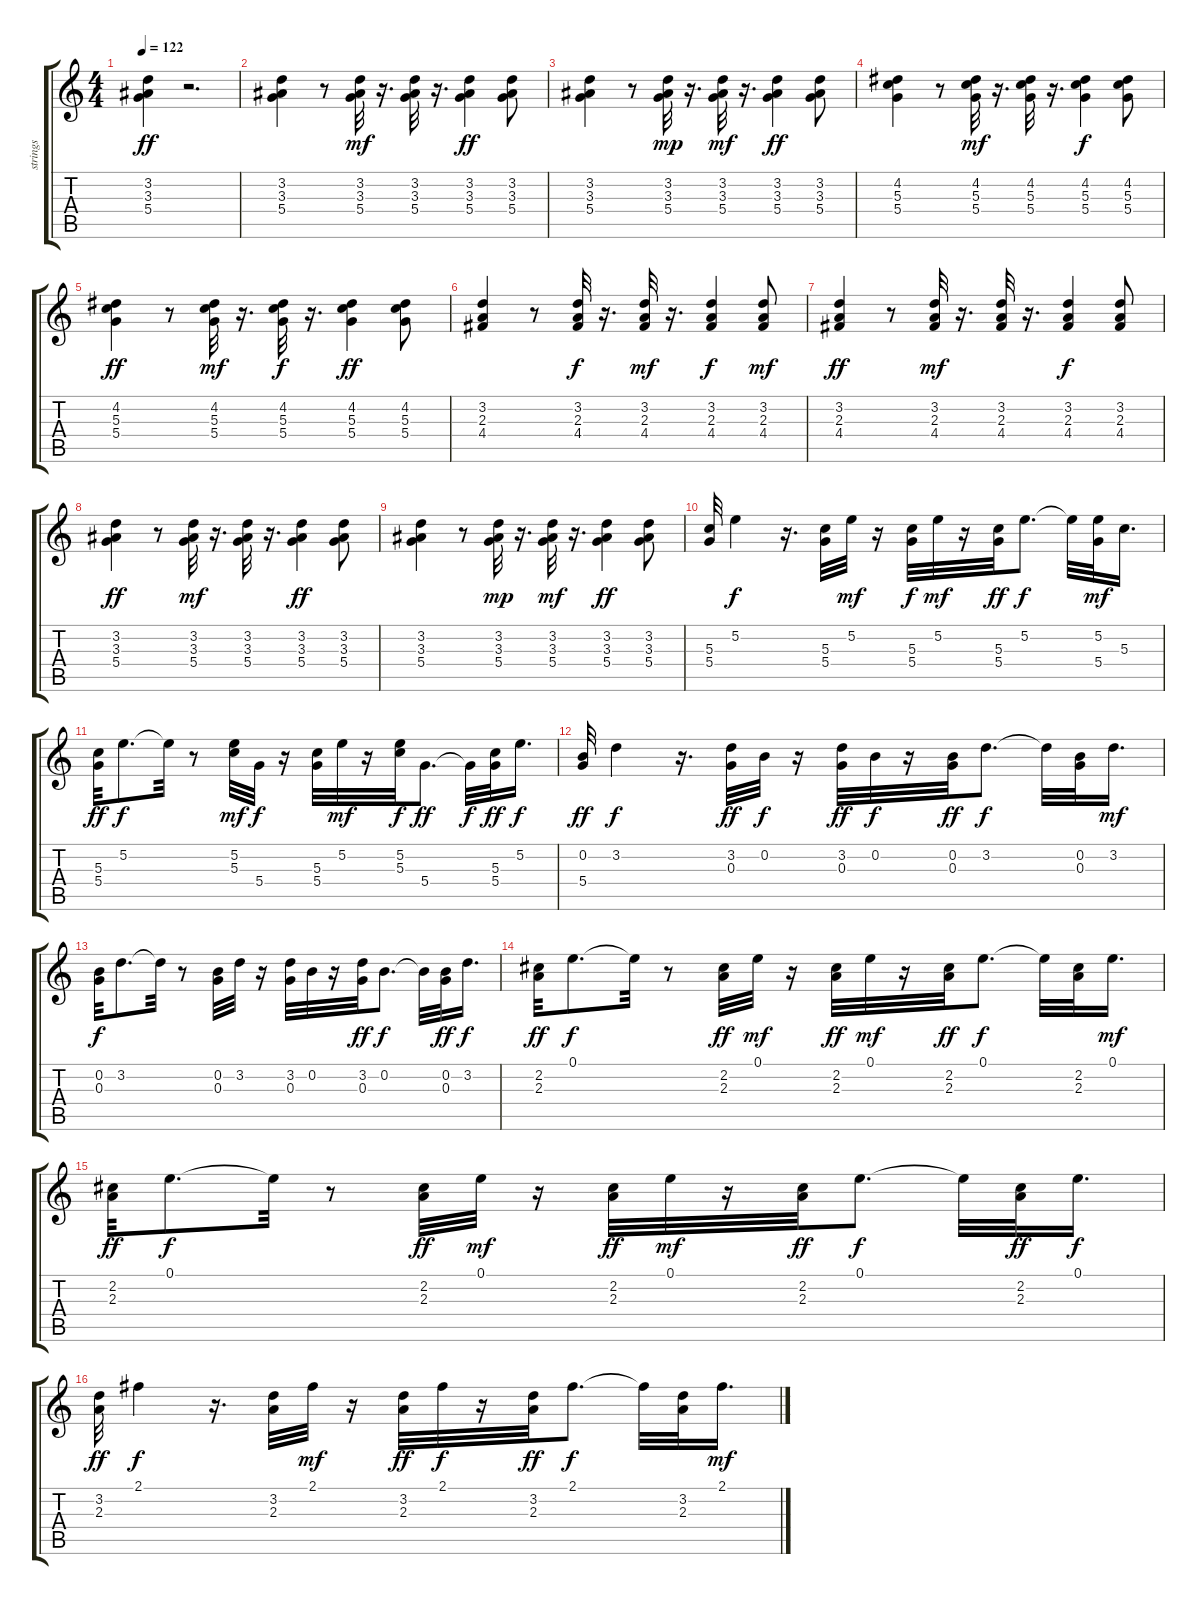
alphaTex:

\track ("strings" "strings") {instrument overdrivenguitar}
\staff {score tabs}
\tuning (E4 B3 G3 D3 A2 E2) {hide}
\ts (4 4)
\tempo 122
\clef g2
\ks c
(3.2 3.3 5.4).4{dy ff} r.2{d} |
(3.2 3.3 5.4).4 r.8 (3.2 3.3 5.4).32{dy mf} r.16{d} (3.2 3.3 5.4).32 r.16{d} (3.2 3.3 5.4).4{dy ff} (3.2 3.3 5.4).8 |
(3.2 3.3 5.4).4 r.8 (3.2 3.3 5.4).32{dy mp} r.16{d} (3.2 3.3 5.4).32{dy mf} r.16{d} (3.2 3.3 5.4).4{dy ff} (3.2 3.3 5.4).8 |
(4.2 5.3 5.4).4 r.8 (4.2 5.3 5.4).32{dy mf} r.16{d} (4.2 5.3 5.4).32 r.16{d} (4.2 5.3 5.4).4{dy f} (4.2 5.3 5.4).8 |
(4.2 5.3 5.4).4{dy ff} r.8 (4.2 5.3 5.4).32{dy mf} r.16{d} (4.2 5.3 5.4).32{dy f} r.16{d} (4.2 5.3 5.4).4{dy ff} (4.2 5.3 5.4).8 |
(3.2 2.3 4.4).4 r.8 (3.2 2.3 4.4).32{dy f} r.16{d} (3.2 2.3 4.4).32{dy mf} r.16{d} (3.2 2.3 4.4).4{dy f} (3.2 2.3 4.4).8{dy mf} |
(3.2 2.3 4.4).4{dy ff} r.8 (3.2 2.3 4.4).32{dy mf} r.16{d} (3.2 2.3 4.4).32 r.16{d} (3.2 2.3 4.4).4{dy f} (3.2 2.3 4.4).8 |
(3.2 3.3 5.4).4{dy ff} r.8 (3.2 3.3 5.4).32{dy mf} r.16{d} (3.2 3.3 5.4).32 r.16{d} (3.2 3.3 5.4).4{dy ff} (3.2 3.3 5.4).8 |
(3.2 3.3 5.4).4 r.8 (3.2 3.3 5.4).32{dy mp} r.16{d} (3.2 3.3 5.4).32{dy mf} r.16{d} (3.2 3.3 5.4).4{dy ff} (3.2 3.3 5.4).8 |
(5.3 5.4).32 5.2.4{dy f} r.16{d} (5.3 5.4).32 5.2.32{dy mf} r.16 (5.3 5.4).32{dy f} 5.2.32{dy mf} r.16 (5.3 5.4).32{dy ff} 5.2.8{d dy f} 5.2{t}.32 (5.2 5.4).32{dy mf} 5.3.16{d} |
(5.3 5.4).32{dy ff} 5.2.8{d dy f} 5.2{t}.32 r.8 (5.2 5.3).32{dy mf} 5.4.32{dy f} r.16 (5.3 5.4).32 5.2.32{dy mf} r.16 (5.2 5.3).32{dy f} 5.4.8{d dy ff} 5.4{t}.32{dy f} (5.3 5.4).32{dy ff} 5.2.16{d dy f} |
(0.2 5.4).32{dy ff} 3.2.4{dy f} r.16{d} (3.2 0.3).32{dy ff} 0.2.32{dy f} r.16 (3.2 0.3).32{dy ff} 0.2.32{dy f} r.16 (0.2 0.3).32{dy ff} 3.2.8{d dy f} 3.2{t}.32 (0.2 0.3).32 3.2.16{d dy mf} |
(0.2 0.3).32{dy f} 3.2.8{d} 3.2{t}.32 r.8 (0.2 0.3).32 3.2.32 r.16 (3.2 0.3).32 0.2.32 r.16 (3.2 0.3).32{dy ff} 0.2.8{d dy f} 0.2{t}.32 (0.2 0.3).32{dy ff} 3.2.16{d dy f} |
(2.2 2.3).32{dy ff} 0.1.8{d dy f} 0.1{t}.32 r.8 (2.2 2.3).32{dy ff} 0.1.32{dy mf} r.16 (2.2 2.3).32{dy ff} 0.1.32{dy mf} r.16 (2.2 2.3).32{dy ff} 0.1.8{d dy f} 0.1{t}.32 (2.2 2.3).32 0.1.16{d dy mf} |
(2.2 2.3).32{dy ff} 0.1.8{d dy f} 0.1{t}.32 r.8 (2.2 2.3).32{dy ff} 0.1.32{dy mf} r.16 (2.2 2.3).32{dy ff} 0.1.32{dy mf} r.16 (2.2 2.3).32{dy ff} 0.1.8{d dy f} 0.1{t}.32 (2.2 2.3).32{dy ff} 0.1.16{d dy f} |
(3.2 2.3).32{dy ff} 2.1.4{dy f} r.16{d} (3.2 2.3).32 2.1.32{dy mf} r.16 (3.2 2.3).32{dy ff} 2.1.32{dy f} r.16 (3.2 2.3).32{dy ff} 2.1.8{d dy f} 2.1{t}.32 (3.2 2.3).32 2.1.16{d dy mf}
